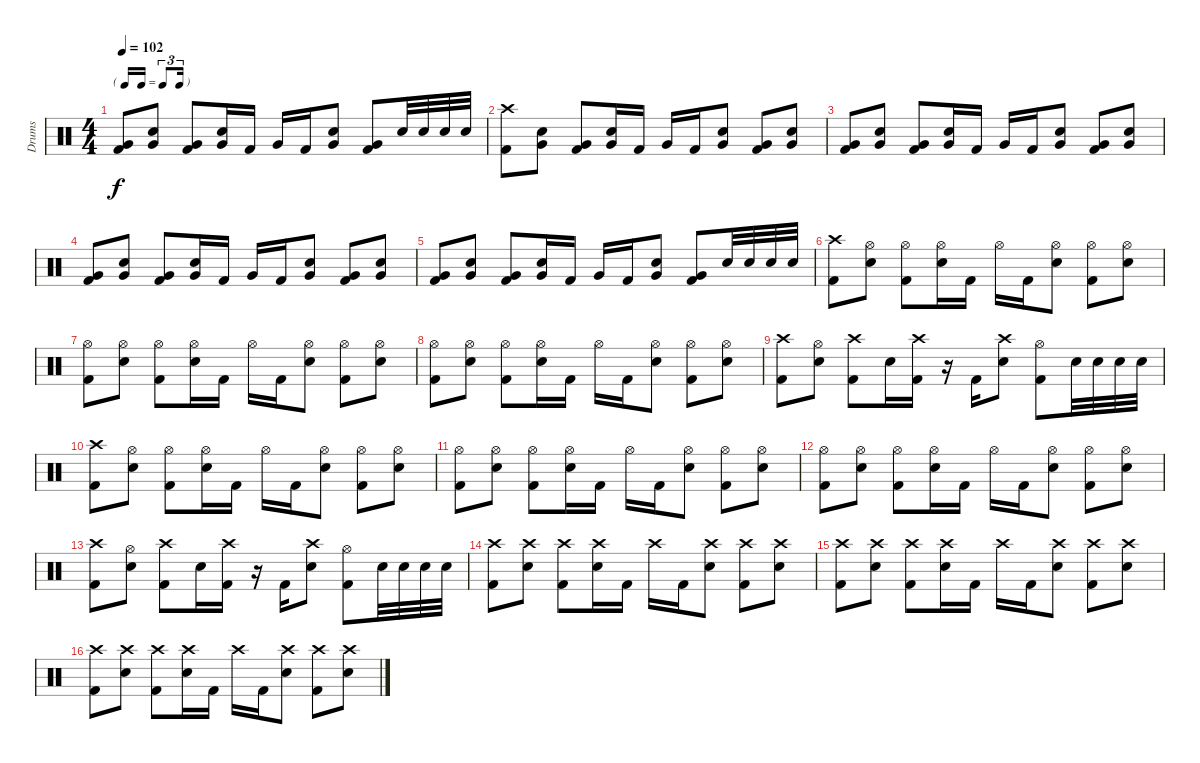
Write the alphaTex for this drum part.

\track ("Drums" "Drums") {instrument percussion bank 255}
\staff {score}
\articulation defaults
\ts (4 4)
\tf triplet16th
\tempo 102
\clef neutral
\ks c
("Very Low Tom (hit)" "Kick (hit) 2").8{dy f} ("Very Low Tom (hit)" "Snare (hit) 2").8 ("Very Low Tom (hit)" "Kick (hit) 2").8 ("Very Low Tom (hit)" "Snare (hit) 2").16 "Kick (hit) 2".16 "Very Low Tom (hit)".16 "Kick (hit) 2".16 ("Very Low Tom (hit)" "Snare (hit) 2").8 ("Very Low Tom (hit)" "Kick (hit) 2").8 "Snare (hit) 2".32 "Snare (hit) 2".32 "Snare (hit) 2".32 "Snare (hit) 2".32 |
("Crash high (hit)" "Kick (hit) 2").8 ("Very Low Tom (hit)" "Snare (hit) 2").8 ("Very Low Tom (hit)" "Kick (hit) 2").8 ("Very Low Tom (hit)" "Snare (hit) 2").16 "Kick (hit) 2".16 "Very Low Tom (hit)".16 "Kick (hit) 2".16 ("Very Low Tom (hit)" "Snare (hit) 2").8 ("Very Low Tom (hit)" "Kick (hit) 2").8 ("Very Low Tom (hit)" "Snare (hit) 2").8 |
("Very Low Tom (hit)" "Kick (hit) 2").8 ("Very Low Tom (hit)" "Snare (hit) 2").8 ("Very Low Tom (hit)" "Kick (hit) 2").8 ("Very Low Tom (hit)" "Snare (hit) 2").16 "Kick (hit) 2".16 "Very Low Tom (hit)".16 "Kick (hit) 2".16 ("Very Low Tom (hit)" "Snare (hit) 2").8 ("Very Low Tom (hit)" "Kick (hit) 2").8 ("Very Low Tom (hit)" "Snare (hit) 2").8 |
("Very Low Tom (hit)" "Kick (hit) 2").8 ("Very Low Tom (hit)" "Snare (hit) 2").8 ("Very Low Tom (hit)" "Kick (hit) 2").8 ("Very Low Tom (hit)" "Snare (hit) 2").16 "Kick (hit) 2".16 "Very Low Tom (hit)".16 "Kick (hit) 2".16 ("Very Low Tom (hit)" "Snare (hit) 2").8 ("Very Low Tom (hit)" "Kick (hit) 2").8 ("Very Low Tom (hit)" "Snare (hit) 2").8 |
("Very Low Tom (hit)" "Kick (hit) 2").8 ("Very Low Tom (hit)" "Snare (hit) 2").8 ("Very Low Tom (hit)" "Kick (hit) 2").8 ("Very Low Tom (hit)" "Snare (hit) 2").16 "Kick (hit) 2".16 "Very Low Tom (hit)".16 "Kick (hit) 2".16 ("Very Low Tom (hit)" "Snare (hit) 2").8 ("Very Low Tom (hit)" "Kick (hit) 2").8 "Snare (hit) 2".32 "Snare (hit) 2".32 "Snare (hit) 2".32 "Snare (hit) 2".32 |
("Crash high (hit)" "Kick (hit) 2").8 ("Hi-Hat (open)" "Snare (hit) 2").8 ("Hi-Hat (open)" "Kick (hit) 2").8 ("Hi-Hat (open)" "Snare (hit) 2").16 "Kick (hit) 2".16 "Hi-Hat (open)".16 "Kick (hit) 2".16 ("Hi-Hat (open)" "Snare (hit) 2").8 ("Hi-Hat (open)" "Kick (hit) 2").8 ("Hi-Hat (open)" "Snare (hit) 2").8 |
("Hi-Hat (open)" "Kick (hit) 2").8 ("Hi-Hat (open)" "Snare (hit) 2").8 ("Hi-Hat (open)" "Kick (hit) 2").8 ("Hi-Hat (open)" "Snare (hit) 2").16 "Kick (hit) 2".16 "Hi-Hat (open)".16 "Kick (hit) 2".16 ("Hi-Hat (open)" "Snare (hit) 2").8 ("Hi-Hat (open)" "Kick (hit) 2").8 ("Hi-Hat (open)" "Snare (hit) 2").8 |
("Hi-Hat (open)" "Kick (hit) 2").8 ("Hi-Hat (open)" "Snare (hit) 2").8 ("Hi-Hat (open)" "Kick (hit) 2").8 ("Hi-Hat (open)" "Snare (hit) 2").16 "Kick (hit) 2".16 "Hi-Hat (open)".16 "Kick (hit) 2".16 ("Hi-Hat (open)" "Snare (hit) 2").8 ("Hi-Hat (open)" "Kick (hit) 2").8 ("Hi-Hat (open)" "Snare (hit) 2").8 |
("Crash high (hit)" "Kick (hit) 2").8 ("Hi-Hat (open)" "Snare (hit) 2").8 ("Crash high (hit)" "Kick (hit) 2").8 "Snare (hit) 2".16 ("Crash high (hit)" "Kick (hit) 2").16 r.16 "Kick (hit) 2".16 ("Crash high (hit)" "Snare (hit) 2").8 ("Hi-Hat (open)" "Kick (hit) 2").8 "Snare (hit) 2".32 "Snare (hit) 2".32 "Snare (hit) 2".32 "Snare (hit) 2".32 |
("Crash high (hit)" "Kick (hit) 2").8 ("Hi-Hat (open)" "Snare (hit) 2").8 ("Hi-Hat (open)" "Kick (hit) 2").8 ("Hi-Hat (open)" "Snare (hit) 2").16 "Kick (hit) 2".16 "Hi-Hat (open)".16 "Kick (hit) 2".16 ("Hi-Hat (open)" "Snare (hit) 2").8 ("Hi-Hat (open)" "Kick (hit) 2").8 ("Hi-Hat (open)" "Snare (hit) 2").8 |
("Hi-Hat (open)" "Kick (hit) 2").8 ("Hi-Hat (open)" "Snare (hit) 2").8 ("Hi-Hat (open)" "Kick (hit) 2").8 ("Hi-Hat (open)" "Snare (hit) 2").16 "Kick (hit) 2".16 "Hi-Hat (open)".16 "Kick (hit) 2".16 ("Hi-Hat (open)" "Snare (hit) 2").8 ("Hi-Hat (open)" "Kick (hit) 2").8 ("Hi-Hat (open)" "Snare (hit) 2").8 |
("Hi-Hat (open)" "Kick (hit) 2").8 ("Hi-Hat (open)" "Snare (hit) 2").8 ("Hi-Hat (open)" "Kick (hit) 2").8 ("Hi-Hat (open)" "Snare (hit) 2").16 "Kick (hit) 2".16 "Hi-Hat (open)".16 "Kick (hit) 2".16 ("Hi-Hat (open)" "Snare (hit) 2").8 ("Hi-Hat (open)" "Kick (hit) 2").8 ("Hi-Hat (open)" "Snare (hit) 2").8 |
("Crash high (hit)" "Kick (hit) 2").8 ("Hi-Hat (open)" "Snare (hit) 2").8 ("Crash high (hit)" "Kick (hit) 2").8 "Snare (hit) 2".16 ("Crash high (hit)" "Kick (hit) 2").16 r.16 "Kick (hit) 2".16 ("Crash high (hit)" "Snare (hit) 2").8 ("Hi-Hat (open)" "Kick (hit) 2").8 "Snare (hit) 2".32 "Snare (hit) 2".32 "Snare (hit) 2".32 "Snare (hit) 2".32 |
("Crash high (hit)" "Kick (hit) 2").8 ("Crash high (hit)" "Snare (hit) 2").8 ("Crash high (hit)" "Kick (hit) 2").8 ("Crash high (hit)" "Snare (hit) 2").16 "Kick (hit) 2".16 "Crash high (hit)".16 "Kick (hit) 2".16 ("Crash high (hit)" "Snare (hit) 2").8 ("Crash high (hit)" "Kick (hit) 2").8 ("Crash high (hit)" "Snare (hit) 2").8 |
("Crash high (hit)" "Kick (hit) 2").8 ("Crash high (hit)" "Snare (hit) 2").8 ("Crash high (hit)" "Kick (hit) 2").8 ("Crash high (hit)" "Snare (hit) 2").16 "Kick (hit) 2".16 "Crash high (hit)".16 "Kick (hit) 2".16 ("Crash high (hit)" "Snare (hit) 2").8 ("Crash high (hit)" "Kick (hit) 2").8 ("Crash high (hit)" "Snare (hit) 2").8 |
("Crash high (hit)" "Kick (hit) 2").8 ("Crash high (hit)" "Snare (hit) 2").8 ("Crash high (hit)" "Kick (hit) 2").8 ("Crash high (hit)" "Snare (hit) 2").16 "Kick (hit) 2".16 "Crash high (hit)".16 "Kick (hit) 2".16 ("Crash high (hit)" "Snare (hit) 2").8 ("Crash high (hit)" "Kick (hit) 2").8 ("Crash high (hit)" "Snare (hit) 2").8
